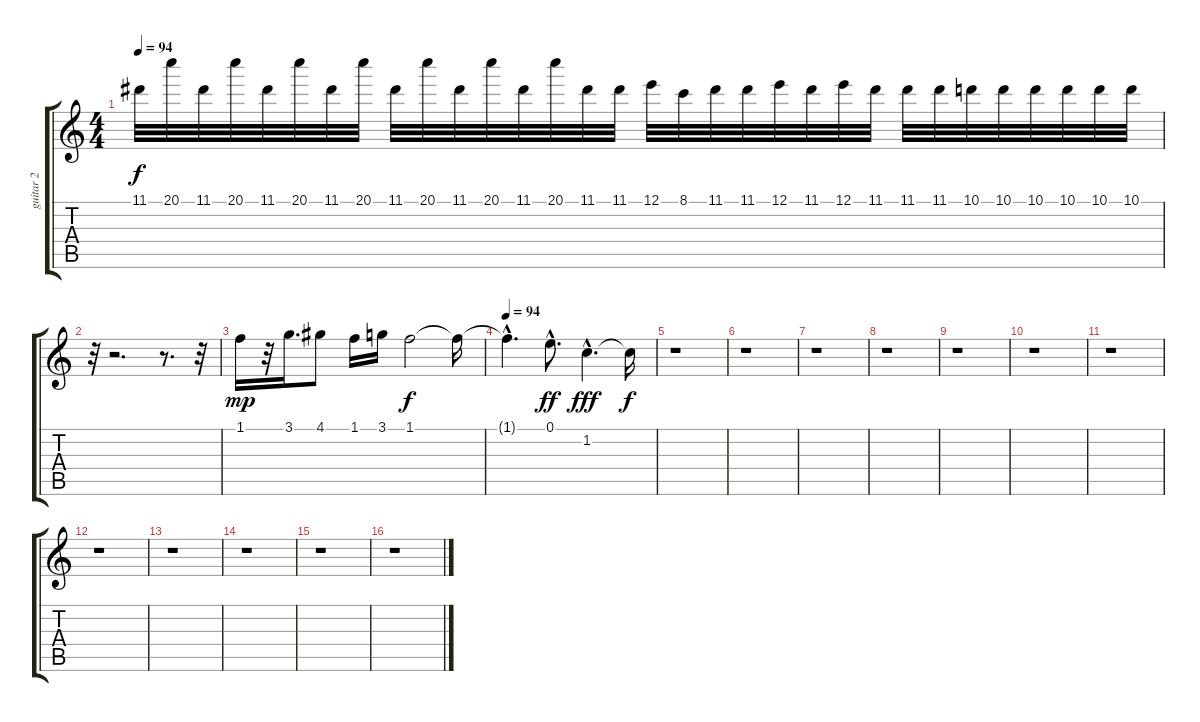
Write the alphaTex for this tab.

\track ("guitar 2" "guitar 2") {instrument acousticguitarsteel}
\staff {score tabs}
\tuning (E4 B3 G3 D3 A2 E2) {hide}
\ts (4 4)
\tempo 94
\clef g2
\ks c
11.1.32{dy f} 20.1.32 11.1.32 20.1.32 11.1.32 20.1.32 11.1.32 20.1.32 11.1.32 20.1.32 11.1.32 20.1.32 11.1.32 20.1.32 11.1.32 11.1.32 12.1.32 8.1.32 11.1.32 11.1.32 12.1.32 11.1.32 12.1.32 11.1.32 11.1.32 11.1.32 10.1.32 10.1.32 10.1.32 10.1.32 10.1.32 10.1.32 |
r.32 r.2{d} r.8{d} r.32 |
1.1.16{dy mp} r.32 3.1.16{d} 4.1.8 1.1.16 3.1.16 1.1.2{dy f} 1.1{t}.16 |
\tempo 94
1.1{hac t}.4{d} 0.1{hac}.8{d dy ff} 1.2{hac}.4{d dy fff} 1.2{t}.16{dy f} |
r.1 |
r.1 |
r.1 |
r.1 |
r.1 |
r.1 |
r.1 |
r.1 |
r.1 |
r.1 |
r.1 |
r.1
